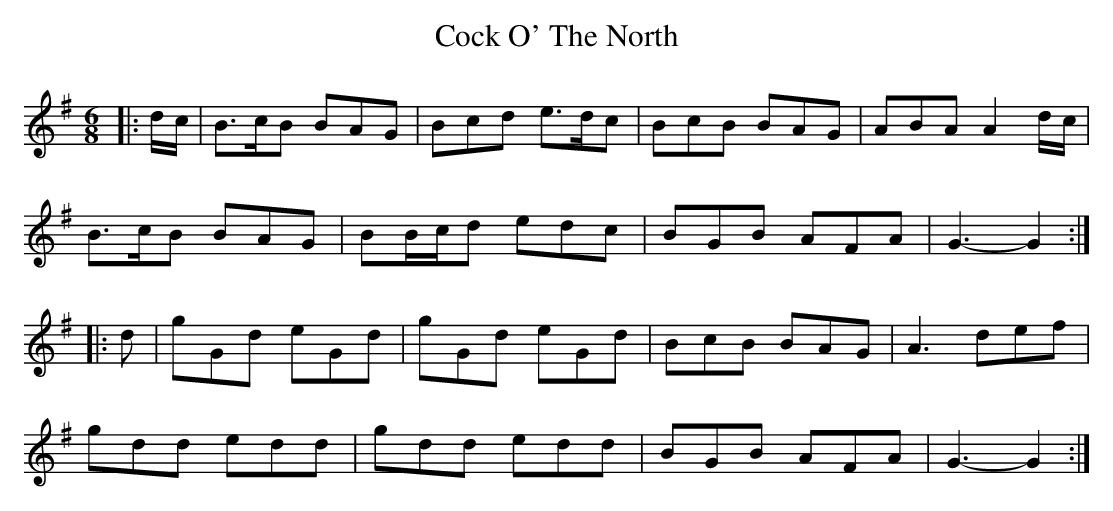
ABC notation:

X:1
T: Cock O' The North
M: 6/8
L: 1/8
K: G Major
|: d/c/ |\
B>cB BAG | Bcd e>dc | BcB BAG | ABA A2 d/c/ |
B>cB BAG | BB/c/d edc | BGB AFA | G3- G2 :|
|: d |\
gGd eGd | gGd eGd | BcB BAG | A3 def |
gdd edd | gdd edd | BGB AFA | G3- G2 :|
